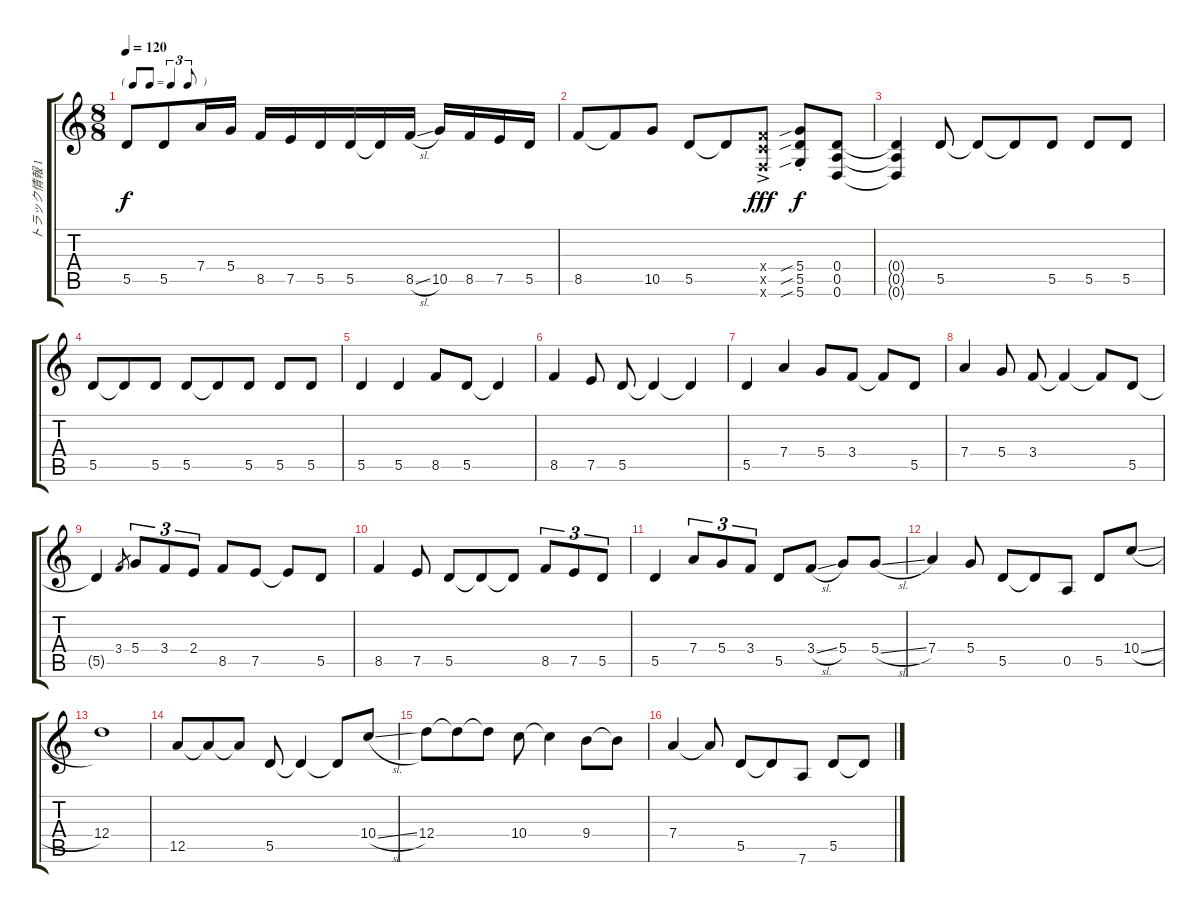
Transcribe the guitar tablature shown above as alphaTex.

\track ("トラック情報 1" "トラック情報 1") {instrument electricguitarjazz}
\staff {score tabs}
\tuning (E4 B3 G3 D3 A2 D2) {hide}
\ts (8 8)
\tf triplet8th
\tempo 120
\clef g2
\ks c
5.5.8{dy f} 5.5.8 7.4.16 5.4.16 8.5.16 7.5.16 5.5.16 5.5.16 5.5{t}.16 8.5{sl}.16 10.5.16 8.5.16 7.5.16 5.5.16 |
8.5.8 8.5{t}.8 10.5.8 5.5.8 5.5{t}.8 (3.4{ac x} 3.5{ac x} 3.6{ac x}).8{dy fff} (5.4{sib st} 5.5{sib st} 5.6{sib st}).8{dy f} (0.4 0.5 0.6).8 |
(0.4{t} 0.5{t} 0.6{t}).4 5.5.8 5.5{t}.8 5.5{t}.8 5.5.8 5.5.8 5.5.8 |
5.5.8 5.5{t}.8 5.5.8 5.5.8 5.5{t}.8 5.5.8 5.5.8 5.5.8 |
5.5.4 5.5.4 8.5.8 5.5.8 5.5{t}.4 |
8.5.4 7.5.8 5.5.8 5.5{t}.4 5.5{t}.4 |
5.5.4 7.4.4 5.4.8 3.4.8 3.4{t}.8 5.5.8 |
7.4.4 5.4.8 3.4.8 3.4{t}.4 3.4{t}.8 5.5.8 |
5.5{t}.4 3.4.8{gr} 5.4.8{tu (3 2)} 3.4.8{tu (3 2)} 2.4.8{tu (3 2)} 8.5.8 7.5.8 7.5{t}.8 5.5.8 |
8.5.4 7.5.8 5.5.8 5.5{t}.8 5.5{t}.8 8.5.8{tu (3 2)} 7.5.8{tu (3 2)} 5.5.8{tu (3 2)} |
5.5.4 7.4.8{tu (3 2)} 5.4.8{tu (3 2)} 3.4.8{tu (3 2)} 5.5.8 3.4{sl}.8 5.4.8 5.4{sl}.8 |
7.4.4 5.4.8 5.5.8 5.5{t}.8 0.5.8 5.5.8 10.4{sl}.8{volume 11} |
12.4.1 |
12.5.8 12.5{t}.8 12.5{t}.8 5.5.8 5.5{t}.4 5.5{t}.8 10.4{sl}.8 |
12.4.8 12.4{t}.8 12.4{t}.8 10.4.8 10.4{t}.4 9.4.8 9.4{t}.8 |
7.4.4 7.4{t}.8 5.5.8 5.5{t}.8 7.6.8 5.5.8 5.5{t}.8
